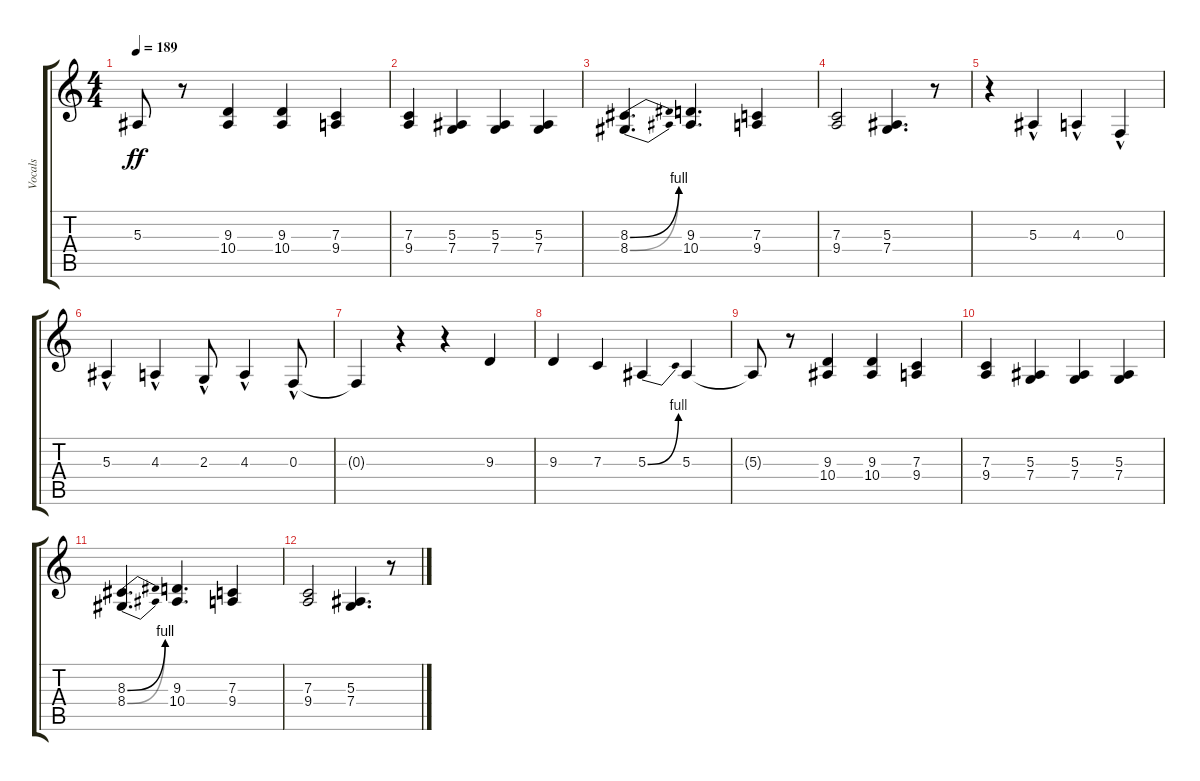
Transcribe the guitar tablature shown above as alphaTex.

\track ("Vocals" "Vocals") {instrument bassoon}
\staff {score tabs}
\tuning (D4 A3 F3 C3 G2 D2) {hide}
\ts (4 4)
\tempo 189
\clef g2
\ks c
5.3{t}.8{dy ff} r.8 (9.3 10.4).4 (9.3 10.4).4 (7.3 9.4).4 |
(7.3 9.4).4 (5.3 7.4).4 (5.3 7.4).4 (5.3 7.4).4 |
(8.3{be (bend 0 0 60 4)} 8.4{be (bend 0 0 60 4)}).4{d} (9.3 10.4).4{d} (7.3 9.4).4 |
(7.3 9.4).2 (5.3 7.4).4{d} r.8 |
r.4 5.3{hac}.4 4.3{hac}.4 0.3{hac}.4 |
5.3{hac}.4 4.3{hac}.4 2.3{hac}.8 4.3{hac}.4 0.3{hac}.8 |
0.3{t}.4 r.4 r.4 9.3.4 |
9.3.4 7.3.4 5.3{be (bend 0 0 60 4)}.4 5.3.4 |
5.3{t}.8 r.8 (9.3 10.4).4 (9.3 10.4).4 (7.3 9.4).4 |
(7.3 9.4).4 (5.3 7.4).4 (5.3 7.4).4 (5.3 7.4).4 |
(8.3{be (bend 0 0 60 4)} 8.4{be (bend 0 0 60 4)}).4{d} (9.3 10.4).4{d} (7.3 9.4).4 |
(7.3 9.4).2 (5.3 7.4).4{d} r.8
